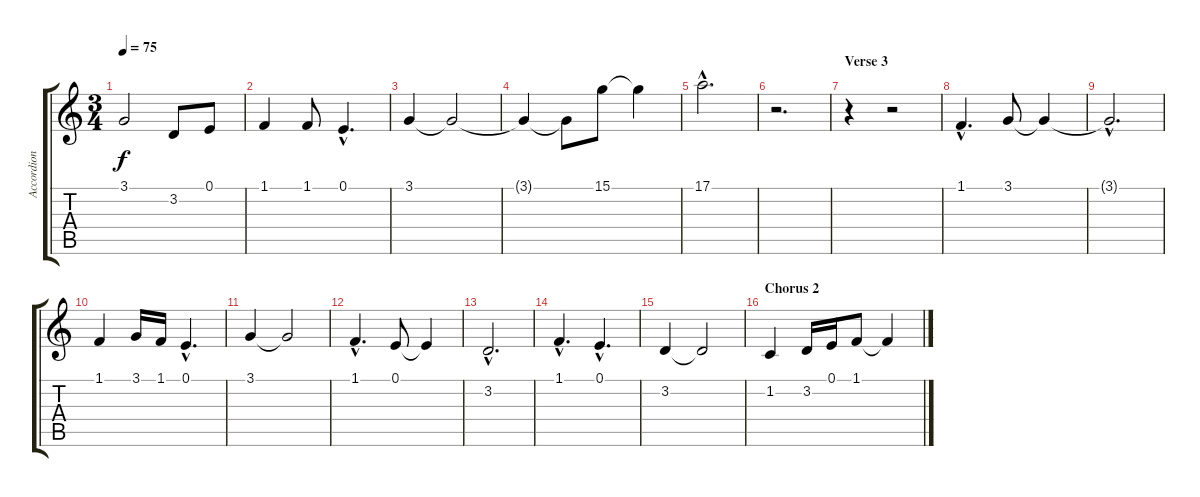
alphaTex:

\track ("Accordion" "Accordion") {instrument accordion}
\staff {score tabs}
\tuning (E4 B3 G3 D3 A2 E2) {hide}
\ts (3 4)
\tempo 75
\clef g2
\ks c
3.1{t}.2{dy f} 3.2.8 0.1.8 |
1.1.4 1.1.8 0.1{hac}.4{d} |
3.1.4 3.1{t}.2 |
3.1{t}.4 3.1{t}.8 15.1.8 15.1{t}.4 |
17.1{hac}.2{d} |
r.2{d} |
\section ("" "Verse 3")
r.4 r.2 |
1.1{hac}.4{d} 3.1.8 3.1{t}.4 |
3.1{hac t}.2{d} |
1.1.4 3.1.16 1.1.16 0.1{hac}.4{d} |
3.1.4 3.1{t}.2 |
1.1{hac}.4{d} 0.1.8 0.1{t}.4 |
3.2{hac}.2{d} |
1.1{hac}.4{d} 0.1{hac}.4{d} |
3.2.4 3.2{t}.2 |
\section ("" "Chorus 2")
1.2.4 3.2.16 0.1.16 1.1.8 1.1{t}.4
